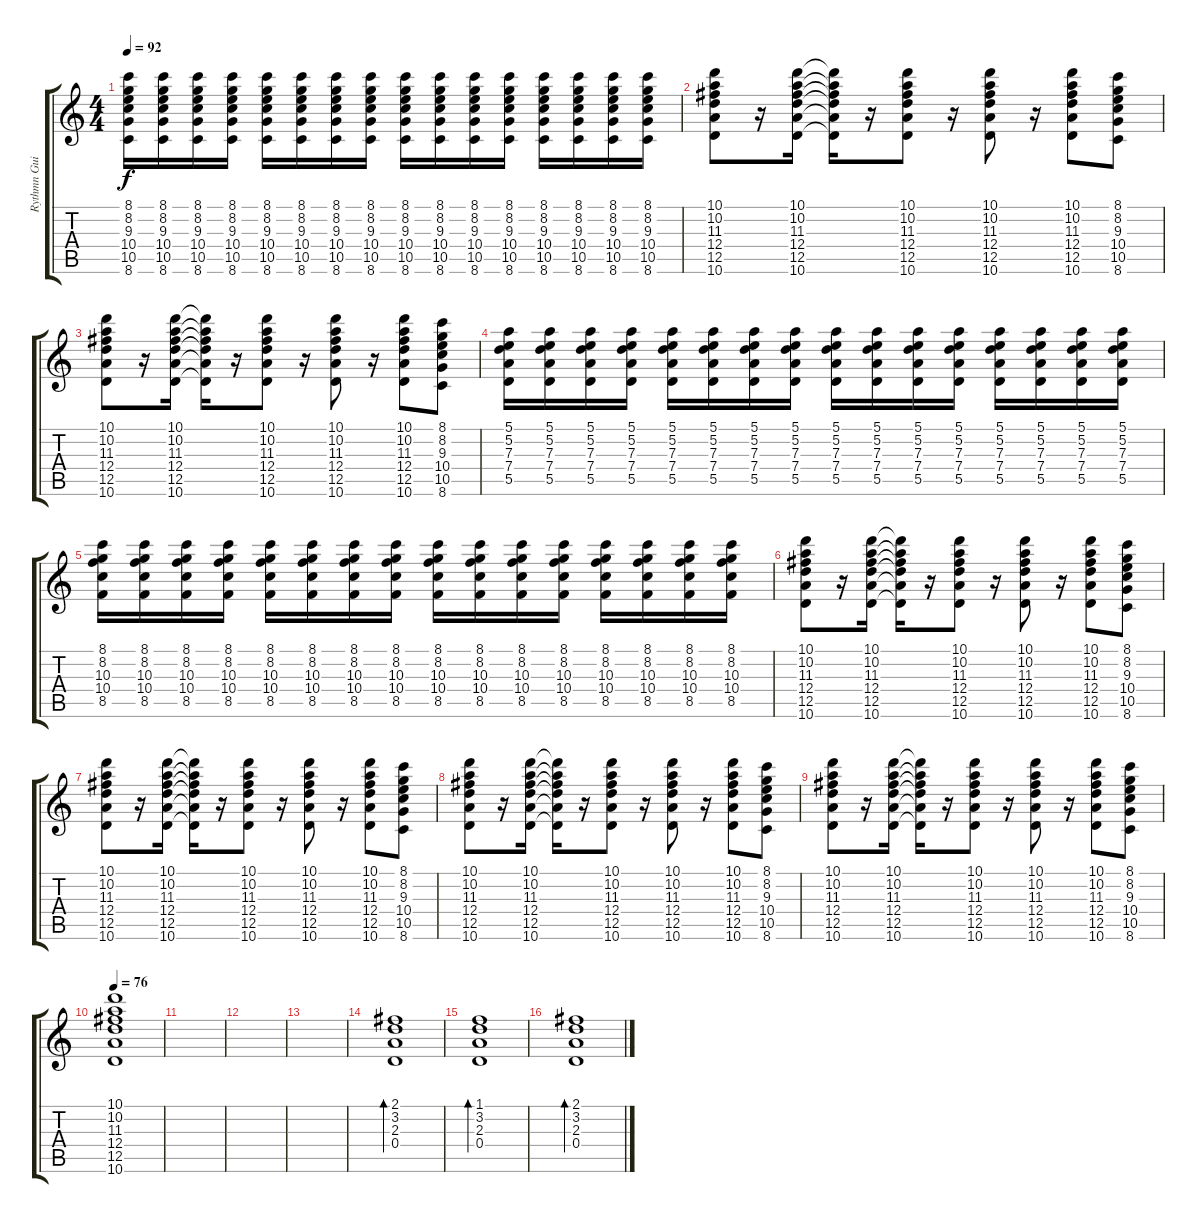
\track ("Rythmn Guitar" "Rythmn Gui") {instrument electricguitarclean}
\staff {score tabs}
\tuning (E4 B3 G3 D3 A2 E2) {hide}
\ts (4 4)
\tempo 92
\clef g2
\ks c
(8.1 8.2 9.3 10.4 10.5 8.6).16{dy f} (8.1 8.2 9.3 10.4 10.5 8.6).16 (8.1 8.2 9.3 10.4 10.5 8.6).16 (8.1 8.2 9.3 10.4 10.5 8.6).16 (8.1 8.2 9.3 10.4 10.5 8.6).16 (8.1 8.2 9.3 10.4 10.5 8.6).16 (8.1 8.2 9.3 10.4 10.5 8.6).16 (8.1 8.2 9.3 10.4 10.5 8.6).16 (8.1 8.2 9.3 10.4 10.5 8.6).16 (8.1 8.2 9.3 10.4 10.5 8.6).16 (8.1 8.2 9.3 10.4 10.5 8.6).16 (8.1 8.2 9.3 10.4 10.5 8.6).16 (8.1 8.2 9.3 10.4 10.5 8.6).16 (8.1 8.2 9.3 10.4 10.5 8.6).16 (8.1 8.2 9.3 10.4 10.5 8.6).16 (8.1 8.2 9.3 10.4 10.5 8.6).16 |
(10.1 10.2 11.3 12.4 12.5 10.6).8 r.16 (10.1 10.2 11.3 12.4 12.5 10.6).16 (10.1{t} 10.2{t} 11.3{t} 12.4{t} 12.5{t} 10.6{t}).16 r.16 (10.1 10.2 11.3 12.4 12.5 10.6).8 r.16 (10.1 10.2 11.3 12.4 12.5 10.6).8 r.16 (10.1 10.2 11.3 12.4 12.5 10.6).8 (8.1 8.2 9.3 10.4 10.5 8.6).8 |
(10.1 10.2 11.3 12.4 12.5 10.6).8 r.16 (10.1 10.2 11.3 12.4 12.5 10.6).16 (10.1{t} 10.2{t} 11.3{t} 12.4{t} 12.5{t} 10.6{t}).16 r.16 (10.1 10.2 11.3 12.4 12.5 10.6).8 r.16 (10.1 10.2 11.3 12.4 12.5 10.6).8 r.16 (10.1 10.2 11.3 12.4 12.5 10.6).8 (8.1 8.2 9.3 10.4 10.5 8.6).8 |
(5.1 5.2 7.3 7.4 5.5).16 (5.1 5.2 7.3 7.4 5.5).16 (5.1 5.2 7.3 7.4 5.5).16 (5.1 5.2 7.3 7.4 5.5).16 (5.1 5.2 7.3 7.4 5.5).16 (5.1 5.2 7.3 7.4 5.5).16 (5.1 5.2 7.3 7.4 5.5).16 (5.1 5.2 7.3 7.4 5.5).16 (5.1 5.2 7.3 7.4 5.5).16 (5.1 5.2 7.3 7.4 5.5).16 (5.1 5.2 7.3 7.4 5.5).16 (5.1 5.2 7.3 7.4 5.5).16 (5.1 5.2 7.3 7.4 5.5).16 (5.1 5.2 7.3 7.4 5.5).16 (5.1 5.2 7.3 7.4 5.5).16 (5.1 5.2 7.3 7.4 5.5).16 |
(8.1 8.2 10.3 10.4 8.5).16 (8.1 8.2 10.3 10.4 8.5).16 (8.1 8.2 10.3 10.4 8.5).16 (8.1 8.2 10.3 10.4 8.5).16 (8.1 8.2 10.3 10.4 8.5).16 (8.1 8.2 10.3 10.4 8.5).16 (8.1 8.2 10.3 10.4 8.5).16 (8.1 8.2 10.3 10.4 8.5).16 (8.1 8.2 10.3 10.4 8.5).16 (8.1 8.2 10.3 10.4 8.5).16 (8.1 8.2 10.3 10.4 8.5).16 (8.1 8.2 10.3 10.4 8.5).16 (8.1 8.2 10.3 10.4 8.5).16 (8.1 8.2 10.3 10.4 8.5).16 (8.1 8.2 10.3 10.4 8.5).16 (8.1 8.2 10.3 10.4 8.5).16 |
(10.1 10.2 11.3 12.4 12.5 10.6).8 r.16 (10.1 10.2 11.3 12.4 12.5 10.6).16 (10.1{t} 10.2{t} 11.3{t} 12.4{t} 12.5{t} 10.6{t}).16 r.16 (10.1 10.2 11.3 12.4 12.5 10.6).8 r.16 (10.1 10.2 11.3 12.4 12.5 10.6).8 r.16 (10.1 10.2 11.3 12.4 12.5 10.6).8 (8.1 8.2 9.3 10.4 10.5 8.6).8 |
(10.1 10.2 11.3 12.4 12.5 10.6).8 r.16 (10.1 10.2 11.3 12.4 12.5 10.6).16 (10.1{t} 10.2{t} 11.3{t} 12.4{t} 12.5{t} 10.6{t}).16 r.16 (10.1 10.2 11.3 12.4 12.5 10.6).8 r.16 (10.1 10.2 11.3 12.4 12.5 10.6).8 r.16 (10.1 10.2 11.3 12.4 12.5 10.6).8 (8.1 8.2 9.3 10.4 10.5 8.6).8 |
(10.1 10.2 11.3 12.4 12.5 10.6).8 r.16 (10.1 10.2 11.3 12.4 12.5 10.6).16 (10.1{t} 10.2{t} 11.3{t} 12.4{t} 12.5{t} 10.6{t}).16 r.16 (10.1 10.2 11.3 12.4 12.5 10.6).8 r.16 (10.1 10.2 11.3 12.4 12.5 10.6).8 r.16 (10.1 10.2 11.3 12.4 12.5 10.6).8 (8.1 8.2 9.3 10.4 10.5 8.6).8 |
(10.1 10.2 11.3 12.4 12.5 10.6).8 r.16 (10.1 10.2 11.3 12.4 12.5 10.6).16 (10.1{t} 10.2{t} 11.3{t} 12.4{t} 12.5{t} 10.6{t}).16 r.16 (10.1 10.2 11.3 12.4 12.5 10.6).8 r.16 (10.1 10.2 11.3 12.4 12.5 10.6).8 r.16 (10.1 10.2 11.3 12.4 12.5 10.6).8 (8.1 8.2 9.3 10.4 10.5 8.6).8 |
\tempo 76
(10.1 10.2 11.3 12.4 12.5 10.6).1 |
|
|
|
(2.1 3.2 2.3 0.4).1{bd 240} |
(1.1 3.2 2.3 0.4).1{bd 240} |
(2.1 3.2 2.3 0.4).1{bd 240}
